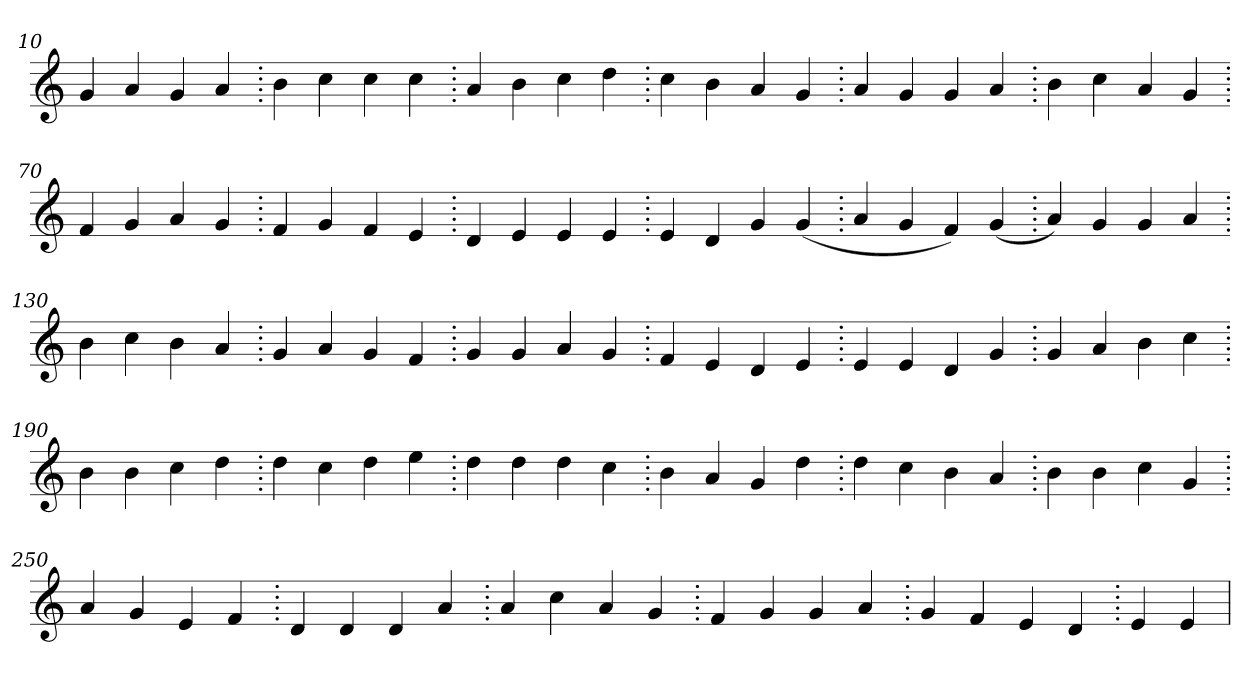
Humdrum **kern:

**kern
*part1
*staff1
*clefG2
=10.
4g
4a
4g
4a
=20.
4b
4cc
4cc
4cc
=30.
4a
4b
4cc
4dd
=40.
4cc
4b
4a
4g
=50.
4a
4g
4g
4a
=60.
4b
4cc
4a
4g
=70.
4f
4g
4a
4g
=80.
4f
4g
4f
4e
=90.
4d
4e
4e
4e
=100.
4e
4d
4g
(>4g
=110.
4a
4g
4f)
(>4g
=120.
4a)
4g
4g
4a
=130.
4b
4cc
4b
4a
=140.
4g
4a
4g
4f
=150.
4g
4g
4a
4g
=160.
4f
4e
4d
4e
=170.
4e
4e
4d
4g
=180.
4g
4a
4b
4cc
=190.
4b
4b
4cc
4dd
=200.
4dd
4cc
4dd
4ee
=210.
4dd
4dd
4dd
4cc
=220.
4b
4a
4g
4dd
=230.
4dd
4cc
4b
4a
=240.
4b
4b
4cc
4g
=250.
4a
4g
4e
4f
=260.
4d
4d
4d
4a
=270.
4a
4cc
4a
4g
=280.
4f
4g
4g
4a
=290.
4g
4f
4e
4d
=300.
4e
4e
=
*-
